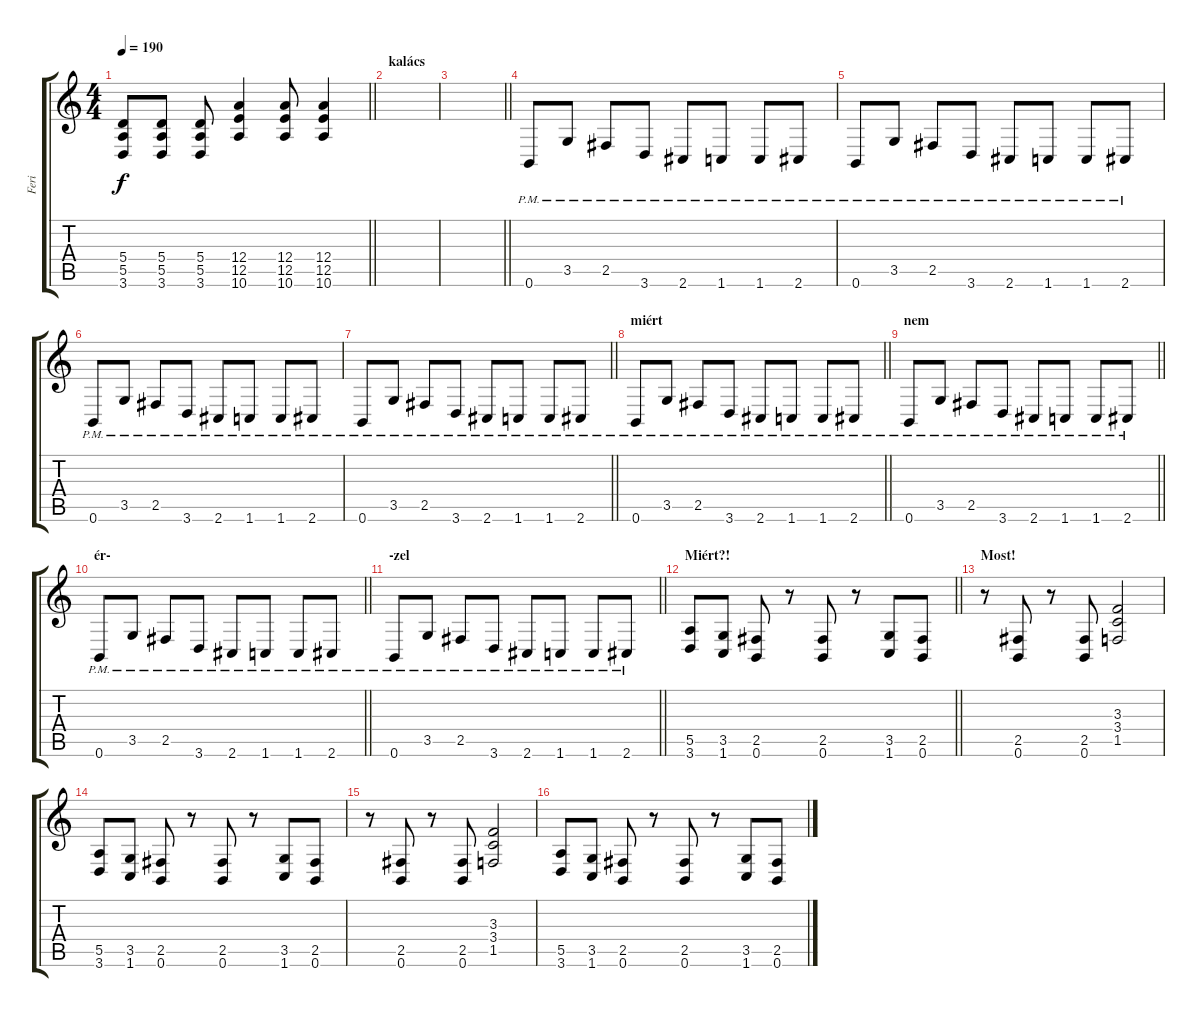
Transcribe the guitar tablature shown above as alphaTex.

\track ("Feri" "Feri") {instrument distortionguitar}
\staff {score tabs}
\tuning (B3 Gb3 D3 A2 E2 B1) {hide}
\ts (4 4)
\tempo 190
\clef g2
\barLineRight lightlight
\ks c
(5.4{t} 5.5{t} 3.6{t}).8{dy f} (5.4 5.5 3.6).8 (5.4 5.5 3.6).8 (12.4 12.5 10.6).4 (12.4 12.5 10.6).8 (12.4 12.5 10.6).4 |
\section ("" "kalács")
|
\barLineRight lightlight
|
\section ("" "")
0.6{pm}.8 3.5{pm}.8 2.5{pm}.8 3.6{pm}.8 2.6{pm}.8 1.6{pm}.8 1.6{pm}.8 2.6{pm}.8 |
0.6{pm}.8 3.5{pm}.8 2.5{pm}.8 3.6{pm}.8 2.6{pm}.8 1.6{pm}.8 1.6{pm}.8 2.6{pm}.8 |
0.6{pm}.8 3.5{pm}.8 2.5{pm}.8 3.6{pm}.8 2.6{pm}.8 1.6{pm}.8 1.6{pm}.8 2.6{pm}.8 |
\barLineRight lightlight
0.6{pm}.8 3.5{pm}.8 2.5{pm}.8 3.6{pm}.8 2.6{pm}.8 1.6{pm}.8 1.6{pm}.8 2.6{pm}.8 |
\section ("" "miért")
\barLineRight lightlight
0.6{pm}.8 3.5{pm}.8 2.5{pm}.8 3.6{pm}.8 2.6{pm}.8 1.6{pm}.8 1.6{pm}.8 2.6{pm}.8 |
\section ("" "nem")
\barLineRight lightlight
0.6{pm}.8 3.5{pm}.8 2.5{pm}.8 3.6{pm}.8 2.6{pm}.8 1.6{pm}.8 1.6{pm}.8 2.6{pm}.8 |
\section ("" "ér-")
\barLineRight lightlight
0.6{pm}.8 3.5{pm}.8 2.5{pm}.8 3.6{pm}.8 2.6{pm}.8 1.6{pm}.8 1.6{pm}.8 2.6{pm}.8 |
\section ("" "-zel")
\barLineRight lightlight
0.6{pm}.8 3.5{pm}.8 2.5{pm}.8 3.6{pm}.8 2.6{pm}.8 1.6{pm}.8 1.6{pm}.8 2.6{pm}.8 |
\section ("" "Miért?!")
\barLineRight lightlight
(5.5 3.6).8 (3.5 1.6).8 (2.5 0.6).8 r.8 (2.5 0.6).8 r.8 (3.5 1.6).8 (2.5 0.6).8 |
\section ("" "Most!")
r.8 (2.5 0.6).8 r.8 (2.5 0.6).8 (3.3 3.4 1.5).2 |
(5.5 3.6).8 (3.5 1.6).8 (2.5 0.6).8 r.8 (2.5 0.6).8 r.8 (3.5 1.6).8 (2.5 0.6).8 |
r.8 (2.5 0.6).8 r.8 (2.5 0.6).8 (3.3 3.4 1.5).2 |
(5.5 3.6).8 (3.5 1.6).8 (2.5 0.6).8 r.8 (2.5 0.6).8 r.8 (3.5 1.6).8 (2.5 0.6).8
